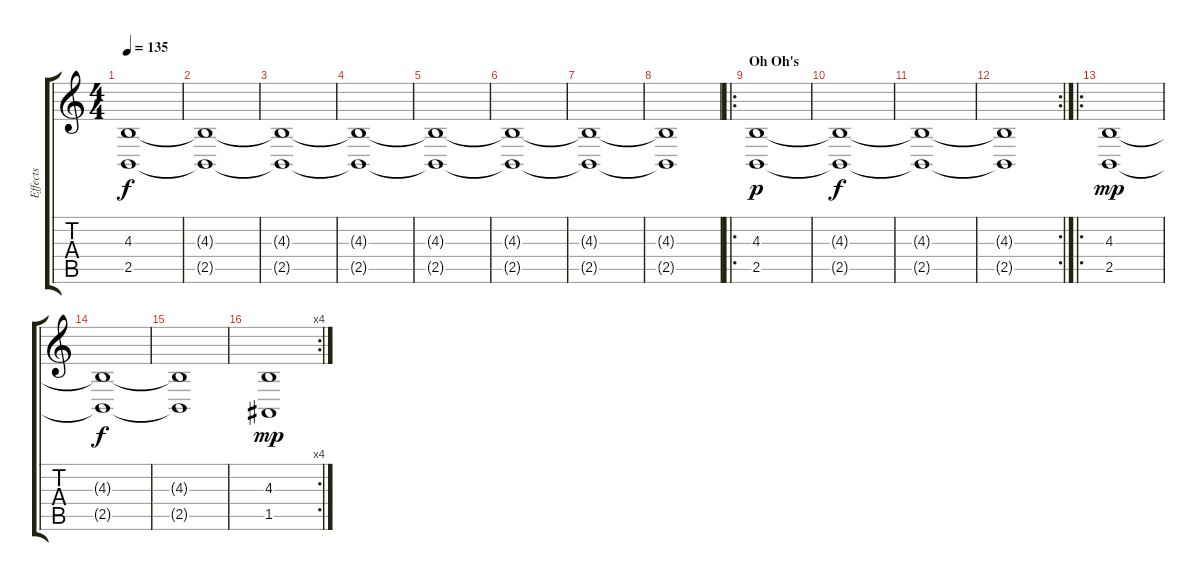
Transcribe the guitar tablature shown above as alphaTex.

\track ("Effects" "Effects") {instrument stringensemble2}
\staff {score tabs}
\tuning (E4 B3 G3 D3 A2 E2) {hide}
\ts (4 4)
\tempo 135
\clef g2
\ks c
(4.3{t} 2.5{t}).1{dy f} |
(4.3{t} 2.5{t}).1 |
(4.3{t} 2.5{t}).1 |
(4.3{t} 2.5{t}).1 |
(4.3{t} 2.5{t}).1 |
(4.3{t} 2.5{t}).1 |
(4.3{t} 2.5{t}).1 |
(4.3{t} 2.5{t}).1 |
\ro
\section ("" "Oh Oh's")
(4.3 2.5).1{dy p} |
(4.3{t} 2.5{t}).1{dy f} |
(4.3{t} 2.5{t}).1 |
\rc 2
(4.3{t} 2.5{t}).1 |
\ro
(4.3 2.5).1{dy mp} |
(4.3{t} 2.5{t}).1{dy f} |
(4.3{t} 2.5{t}).1 |
\rc 4
(4.3 1.5).1{dy mp}
